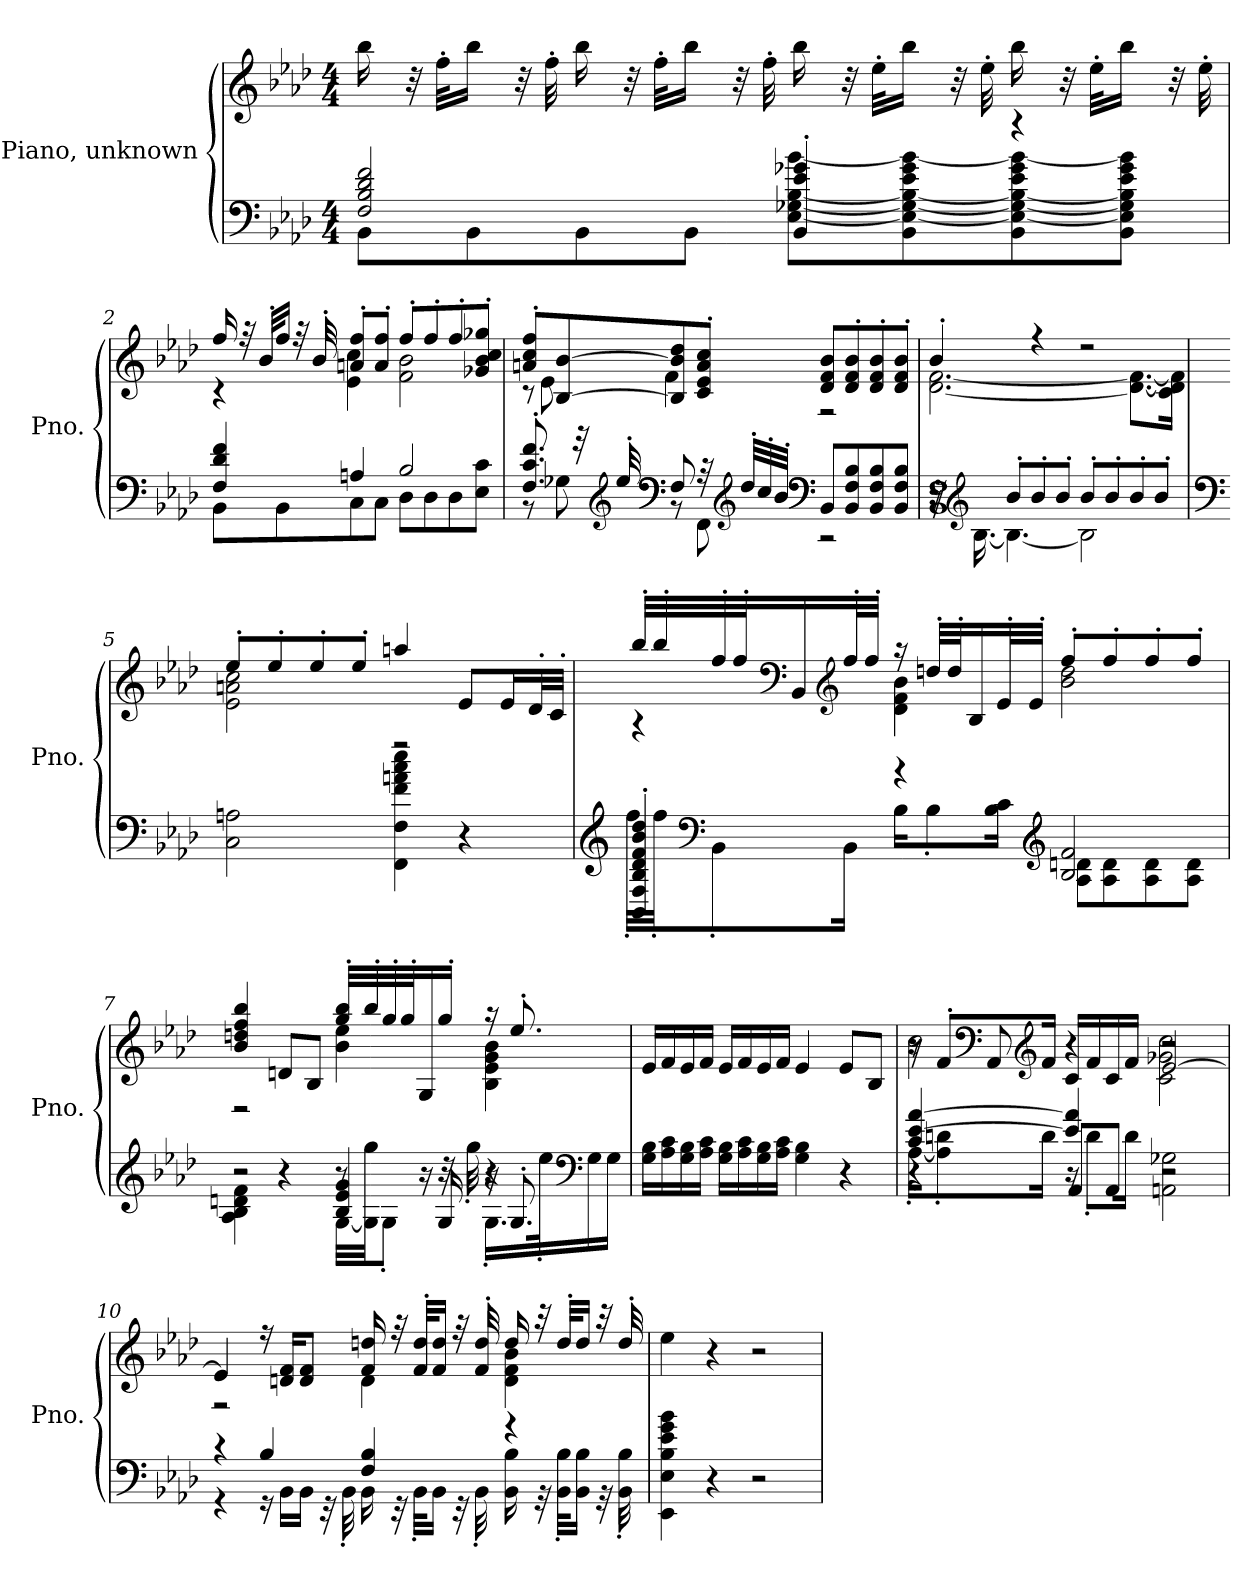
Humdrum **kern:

**kern	**kern
*part1	*part1
*staff2	*staff1
*I"Piano, unknown	*
*I'Pno.	*
*clefF4	*clefG2
*k[b-e-a-d-]	*k[b-e-a-d-]
*M4/4	*M4/4
*MM120	*MM120
=1	=1
*^	*
2F/ 2B-/ 2d-/ 2f/	8BB-\L	16bb-\
.	.	32r
.	.	32ff'\KLL
.	8BB-\	16bb-\JJ
.	.	32r
.	.	32ff'\
.	8BB-\	16bb-\
.	.	32r
.	.	32ff'\KLL
.	8BB-\J	16bb-\JJ
.	.	32r
.	.	32ff'\
4BB-/' 4e-/' 4g-X/'	[8E-\ [8G-X\ [8B-\ [8b-\L	16bb-\
.	.	32r
.	.	32ee-'\KLL
.	8BB-\ 8E-\_ 8G-\_ 8B-\_ 8e-\ 8g-\ 8b-\_	16bb-\JJ
.	.	32r
.	.	32ee-'\
4r	8BB-\ 8E-\_ 8G-\_ 8B-\_ 8e-\ 8g-\ 8b-\_	16bb-\
.	.	32r
.	.	32ee-'\KLL
.	8BB-\ 8E-\] 8G-\] 8B-\] 8e-\ 8g-\ 8b-\]J	16bb-\JJ
.	.	32r
.	.	32ee-'\
=2	=2	=2
*	*	*^
4F/ 4d-/ 4f/	8BB-\L	16ff/	4r
.	.	32r	.
.	.	32b-'/KLL	.
.	8BB-\	16ff/JJ	.
.	.	32r	.
.	.	32b-'/	.
4An/	8C\	8an/' 8ff/'L	4e-\ 4cc\
.	8C\J	8a/' 8ff/'J	.
2B-/	8D-\L	8ff'/L	2f\ 2b-\
.	8D-\	8ff'/	.
.	8D-\	8ff'/	.
.	8E-\ 8c\J	8g-X/' 8b-/' 8cc/' 8gg-X/'J	.
!!LO:LB:g=z	!!
=3	=3	=3	=3
8.F/' 8.c/' 8.f/'	8r	8an/' 8cc/' 8ff/'L	8r
.	8G-X\	[8B-/ [8b-/	8e-\
32r	.	.	.
*clefG2	*	*	*
32ee-'/	.	.	.
*clefF4	*	*	*
8F/	8r	8B-/] 8b-/] 8dd-/	4f\
32r	8FF\	8c/' 8e-/' 8a/' 8cc/'J	.
*clefG2	*	*	*
32dd-'/LLL	.	.	.
32cc'/	.	.	.
32b-'/JJJ	.	.	.
*clefF4	*	*	*
8BB-/L	2r	8d-/ 8f/ 8b-/L	2r
8BB-/ 8F/ 8B-/	.	8d-/' 8f/' 8b-/'	.
8BB-/ 8F/ 8B-/	.	8d-/' 8f/' 8b-/'	.
8BB-/ 8F/ 8B-/J	.	8d-/' 8f/' 8b-/'J	.
=4	=4	=4	=4
*	*^	*	*
8r	32r	1BB- 1F	4b-'/	[2.d-\ [2.f\
*clefG2	*	*	*	*
.	[16.B-\	.	.	.
8b-'/L	4.B-\_	.	.	.
8b-'/	.	.	4r	.
8b-'/J	.	.	.	.
8b-'/L	2B-\]	.	2r	.
8b-'/	.	.	.	.
8b-'/	.	.	.	8.d-\_ 8.f\_L
8b-'/J	.	.	.	.
.	.	.	.	16c\ 16d-\] 16f\]Jk
*v	*v	*v	*	*
!!LO:LB:g=z	!!
=5	=5	=5
*clefF4	*	*
2C\ 2An\	8ee-'/L	2e-\ 2an\ 2cc\
.	8ee-'/	.
.	8ee-'/	.
.	8ee-'/J	.
4FF\ 4F\ 4f\ 4an\ 4cc\ 4ee-\	4aan/	2r
4r	8e-/L	.
.	16e-/L	.
.	32d-'/L	.
.	32c'/JJJ	.
=6	=6	=6
*clefG2	*	*
*^	*	*
4BB-/' 4F/' 4B-/' 4d-/' 4f/' 4b-/' 4dd-/'	32ff'\LLL	32bb-'/LLL	4r
.	32ff'\JJ	32bb-'/	.
*clefF4	*	*	*
.	8BB-'\	32ff'/	.
.	.	32ff'/J	.
*	*	*clefF4	*
.	.	16BB-/	.
*	*	*clefG2	*
.	16BB-\Jk	32ff'/L	.
.	.	32ff'/JJJ	.
4r	16B-\KL	16r	4d-\ 4f\ 4b-\
.	8B-'\	32ddn'/LLL	.
.	.	32dd'/J	.
.	.	16B-/	.
.	16B-\ 16c\Jk	32e-'/L	.
.	.	32e-'/JJJ	.
*clefG2	*	*	*
2B-/ 2f/	8A-\ 8dn\L	8ff'/L	2b-\ 2dd\
.	8A-\ 8d\	8ff'/	.
.	8A-\ 8d\	8ff'/	.
.	8A-\ 8d\J	8ff'/J	.
!!LO:LB:g=z	!!
=7	=7	=7	=7
*	*^	*	*
2r	4A-\ 4B-\ 4dn\ 4f\	2r	4b-/ 4ddn/ 4ff/ 4bb-/	2r
.	4r	.	8dn/L	.
.	.	.	8B-/J	.
4B-/ 4e-/ 4g/	[32G\LLL	8r	32gg/' 32bb-/'LLL	4b-\ 4ee-\
.	32G\] 32gg\JJ	.	32bb-'/	.
.	8G'\J	.	32gg'/	.
.	.	.	32gg'/J	.
.	.	16r	16G/	.
.	32r	16G/	16gg'/JJ	.
.	32gg'\	.	.	.
4r	16.G'\LL	16r	16r	4B-\ 4e-\ 4g\ 4b-\
.	.	8.G'/	8.ee-'/	.
.	32ee-'\K	.	.	.
*clefF4	*	*	*	*
.	16G\	.	.	.
.	16G\JJ	.	.	.
*v	*v	*v	*	*
*	*v	*v
=8	=8
16G\ 16B-\LL	16e-/LL
16A-\ 16c\	16f/
16G\ 16B-\	16e-/
16A-\ 16c\JJ	16f/JJ
16G\ 16B-\LL	16e-/LL
16A-\ 16c\	16f/
16G\ 16B-\	16e-/
16A-\ 16c\JJ	16f/JJ
4G\ 4B-\	4e-/
4r	8e-/L
.	8B-/J
!!LO:LB:g=z
=9	=9
*^	*^
*	*^	*	*^
4c/ [4e-/ [4a-/	[16A-'\KL	4r	16r	2cc\	8r
.	8A-\]' 8dn\'	.	8f'/L	.	.
*	*	*	*clefF4	*	*
.	.	.	.	.	8AA-/
*	*	*	*clefG2	*	*
.	16d\Jk	.	16f/Jk	.	.
4e-/] 4a-/]	16r	8AA-/L	16c/LL	.	4r
.	8d'\L	.	16f/	.	.
.	.	8AA-/J	16c/	.	.
.	16d\Jk	.	16f/JJ	.	.
2r	2AAn\ 2G-X\	2r	[2e-/	2c\ 2g-X\ 2cc\	2r
*	*v	*v	*	*	*
*	*	*	*v	*v
=10	=10	=10	=10
4r	4r	4e-/]	2r
4B-/	16r	16r	.
.	16BB-\LL	16dn/ 16f/KL	.
.	16BB-\JJ	8d/ 8f/J	.
.	32r	.	.
.	32BB-'\	.	.
4F/ 4B-/	16BB-\	16f/ 16ddn/	4d\
.	32r	32r	.
.	32BB-'\KLL	32f/' 32dd/'KLL	.
.	16BB-\JJ	16f/ 16dd/JJ	.
.	32r	32r	.
.	32BB-'\	32f/' 32dd/'	.
4r	16BB-\ 16B-\	16dd/	4d\ 4f\ 4b-\
.	32r	32r	.
.	32BB-\' 32B-\'KLL	32dd'/KLL	.
.	16BB-\ 16B-\JJ	16dd/JJ	.
.	32r	32r	.
.	32BB-\' 32B-\'	32dd'/	.
*v	*v	*	*
*	*v	*v
=11	=11
4EE-\ 4E-\ 4B-\ 4e-\ 4g\ 4b-\	4ee-\
4r	4r
2r	2r
=	=
*-	*-
